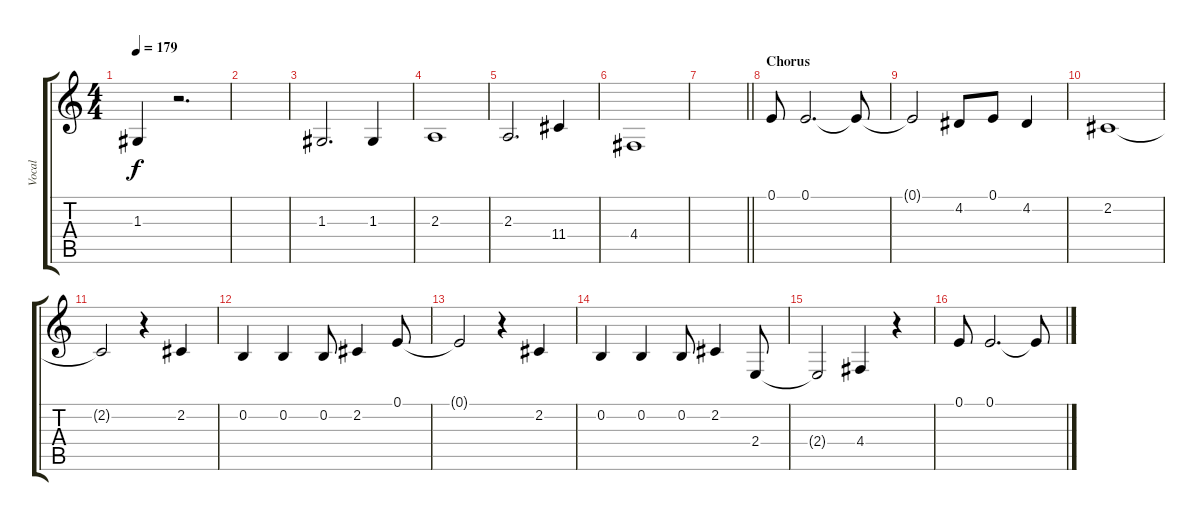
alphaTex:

\track ("Vocal" "Vocal") {instrument lead6voice}
\staff {score tabs}
\tuning (E4 B3 G3 D3 A2 E2) {hide}
\ts (4 4)
\tempo 179
\clef g2
\ks c
1.3{t}.4{dy f} r.2{d} |
|
1.3.2{d} 1.3.4 |
2.3.1 |
2.3.2{d} 11.4.4 |
4.4.1 |
\barLineRight lightlight
|
\section ("" "Chorus")
0.1.8 0.1.2{d} 0.1{t}.8 |
0.1{t}.2 4.2.8 0.1.8 4.2.4 |
2.2.1 |
2.2{t}.2 r.4 2.2.4 |
0.2.4 0.2.4 0.2.8 2.2.4 0.1.8 |
0.1{t}.2 r.4 2.2.4 |
0.2.4 0.2.4 0.2.8 2.2.4 2.4.8 |
2.4{t}.2 4.4.4 r.4 |
0.1.8 0.1.2{d} 0.1{t}.8
